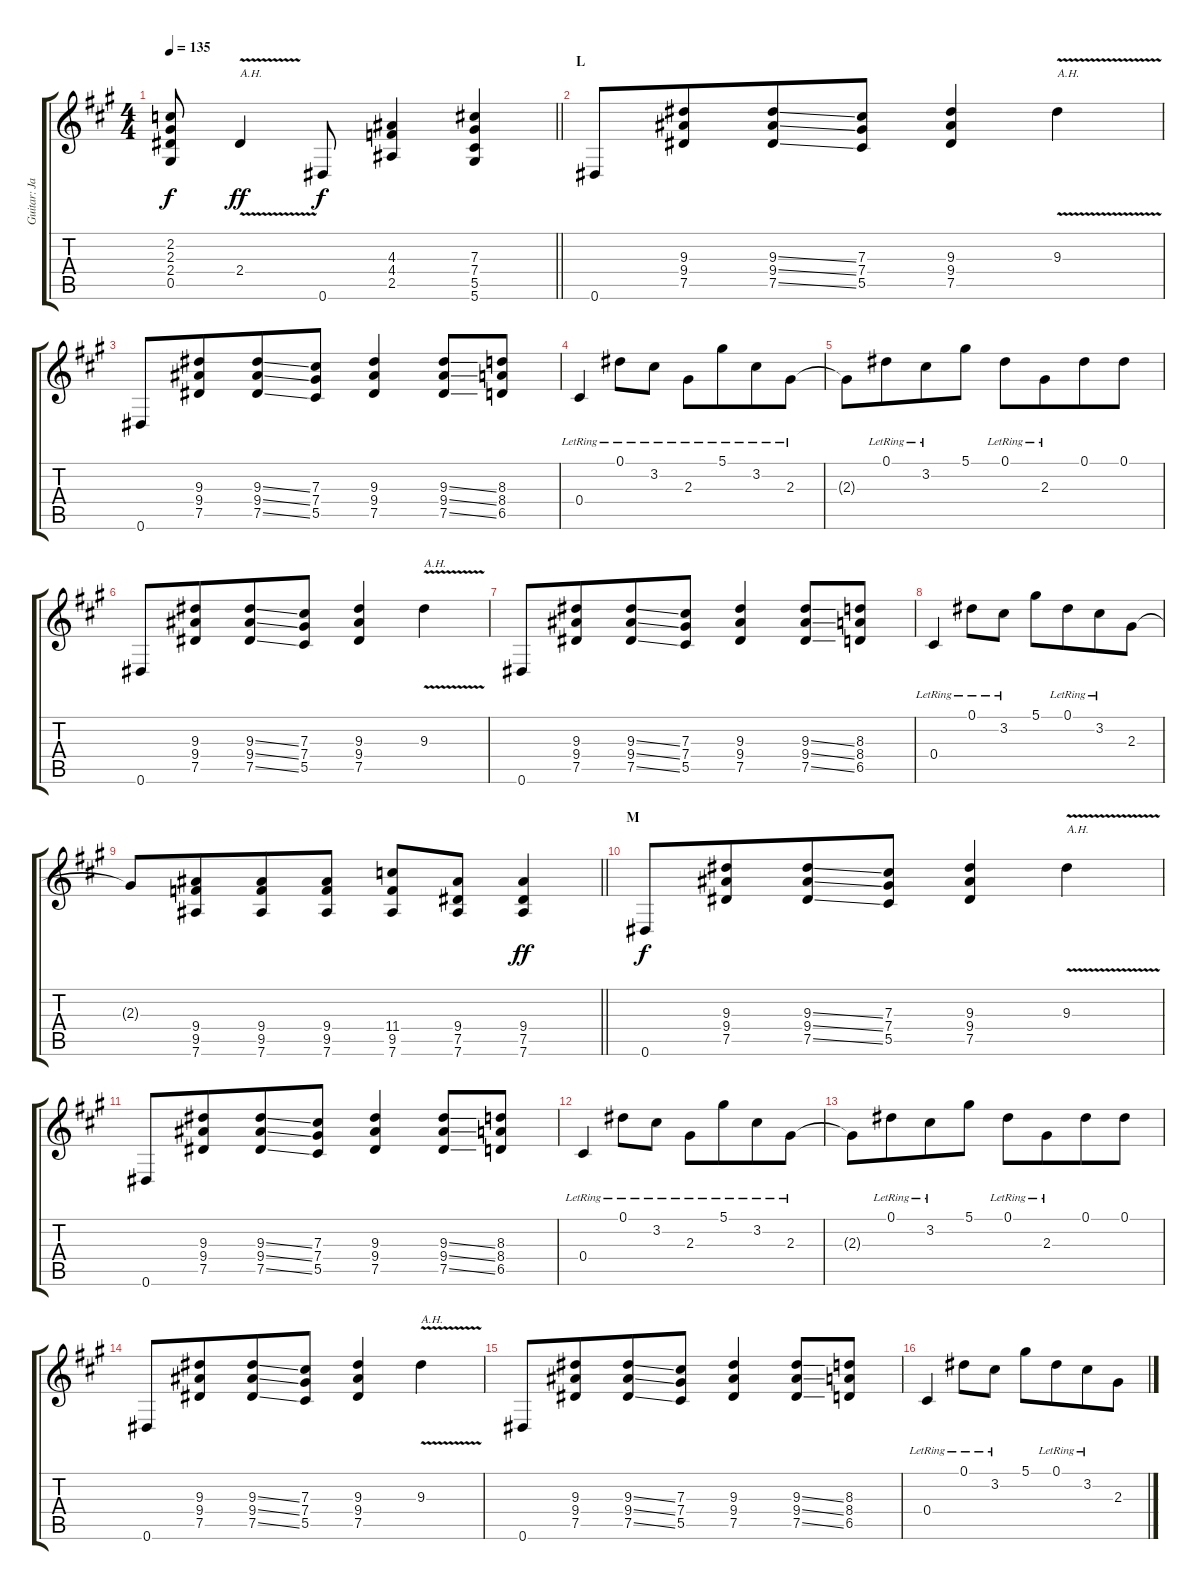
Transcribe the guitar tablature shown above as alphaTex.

\track ("Guitar: Jake" "Guitar: Ja") {instrument overdrivenguitar}
\staff {score tabs}
\tuning (Eb4 Bb3 Gb3 Db3 Ab2 Eb2) {hide}
\ts (4 4)
\tempo 135
\clef g2
\barLineRight lightlight
\ks a
(2.2{t} 2.3{t} 2.4{t} 0.5{t}).8{dy f} 2.4{v}.4{txt "A.H." dy ff} 0.6.8{dy f} (4.3 4.4 2.5).4 (7.3 7.4 5.5 5.6).4 |
\section ("" "L")
0.6.8 (9.3 9.4 7.5).8{beam merge} (9.3{ss} 9.4{ss} 7.5{ss}).8 (7.3 7.4 5.5).8 (9.3 9.4 7.5).4 9.3{v}.4{txt "A.H."} |
0.6.8 (9.3 9.4 7.5).8{beam merge} (9.3{ss} 9.4{ss} 7.5{ss}).8 (7.3 7.4 5.5).8 (9.3 9.4 7.5).4 (9.3{ss} 9.4{ss} 7.5{ss}).8 (8.3 8.4 6.5).8 |
0.4{lr}.4 0.1{lr}.8 3.2{lr}.8 2.3{lr}.8 5.1{lr}.8{beam merge} 3.2{lr}.8 2.3{lr}.8 |
2.3{t}.8 0.1{lr}.8{beam merge} 3.2{lr}.8 5.1.8 0.1{lr}.8{beam merge} 2.3{lr}.8{beam merge} 0.1.8{beam merge} 0.1.8 |
0.6.8{beam merge} (9.3 9.4 7.5).8{beam merge} (9.3{ss} 9.4{ss} 7.5{ss}).8{beam merge} (7.3 7.4 5.5).8 (9.3 9.4 7.5).4 9.3{v}.4{txt "A.H."} |
0.6.8{beam merge} (9.3 9.4 7.5).8{beam merge} (9.3{ss} 9.4{ss} 7.5{ss}).8{beam merge} (7.3 7.4 5.5).8 (9.3 9.4 7.5).4 (9.3{ss} 9.4{ss} 7.5{ss}).8{beam merge} (8.3 8.4 6.5).8 |
0.4{lr}.4 0.1{lr}.8 3.2{lr}.8 5.1.8 0.1{lr}.8{beam merge} 3.2{lr}.8 2.3.8 |
\barLineRight lightlight
2.3{t}.8 (9.4 9.5 7.6).8{beam merge} (9.4 9.5 7.6).8 (9.4 9.5 7.6).8 (11.4 9.5 7.6).8 (9.4 7.5 7.6).8 (9.4 7.5 7.6).4{dy ff} |
\section ("" "M")
0.6.8{dy f} (9.3 9.4 7.5).8{beam merge} (9.3{ss} 9.4{ss} 7.5{ss}).8 (7.3 7.4 5.5).8 (9.3 9.4 7.5).4 9.3{v}.4{txt "A.H."} |
0.6.8 (9.3 9.4 7.5).8{beam merge} (9.3{ss} 9.4{ss} 7.5{ss}).8 (7.3 7.4 5.5).8 (9.3 9.4 7.5).4 (9.3{ss} 9.4{ss} 7.5{ss}).8 (8.3 8.4 6.5).8 |
0.4{lr}.4 0.1{lr}.8 3.2{lr}.8 2.3{lr}.8 5.1{lr}.8{beam merge} 3.2{lr}.8 2.3{lr}.8 |
2.3{t}.8 0.1{lr}.8{beam merge} 3.2{lr}.8 5.1.8 0.1{lr}.8 2.3{lr}.8{beam merge} 0.1.8 0.1.8 |
0.6.8 (9.3 9.4 7.5).8{beam merge} (9.3{ss} 9.4{ss} 7.5{ss}).8 (7.3 7.4 5.5).8 (9.3 9.4 7.5).4 9.3{v}.4{txt "A.H."} |
0.6.8 (9.3 9.4 7.5).8{beam merge} (9.3{ss} 9.4{ss} 7.5{ss}).8 (7.3 7.4 5.5).8 (9.3 9.4 7.5).4 (9.3{ss} 9.4{ss} 7.5{ss}).8 (8.3 8.4 6.5).8 |
0.4{lr}.4 0.1{lr}.8 3.2{lr}.8 5.1.8 0.1{lr}.8{beam merge} 3.2{lr}.8 2.3.8
